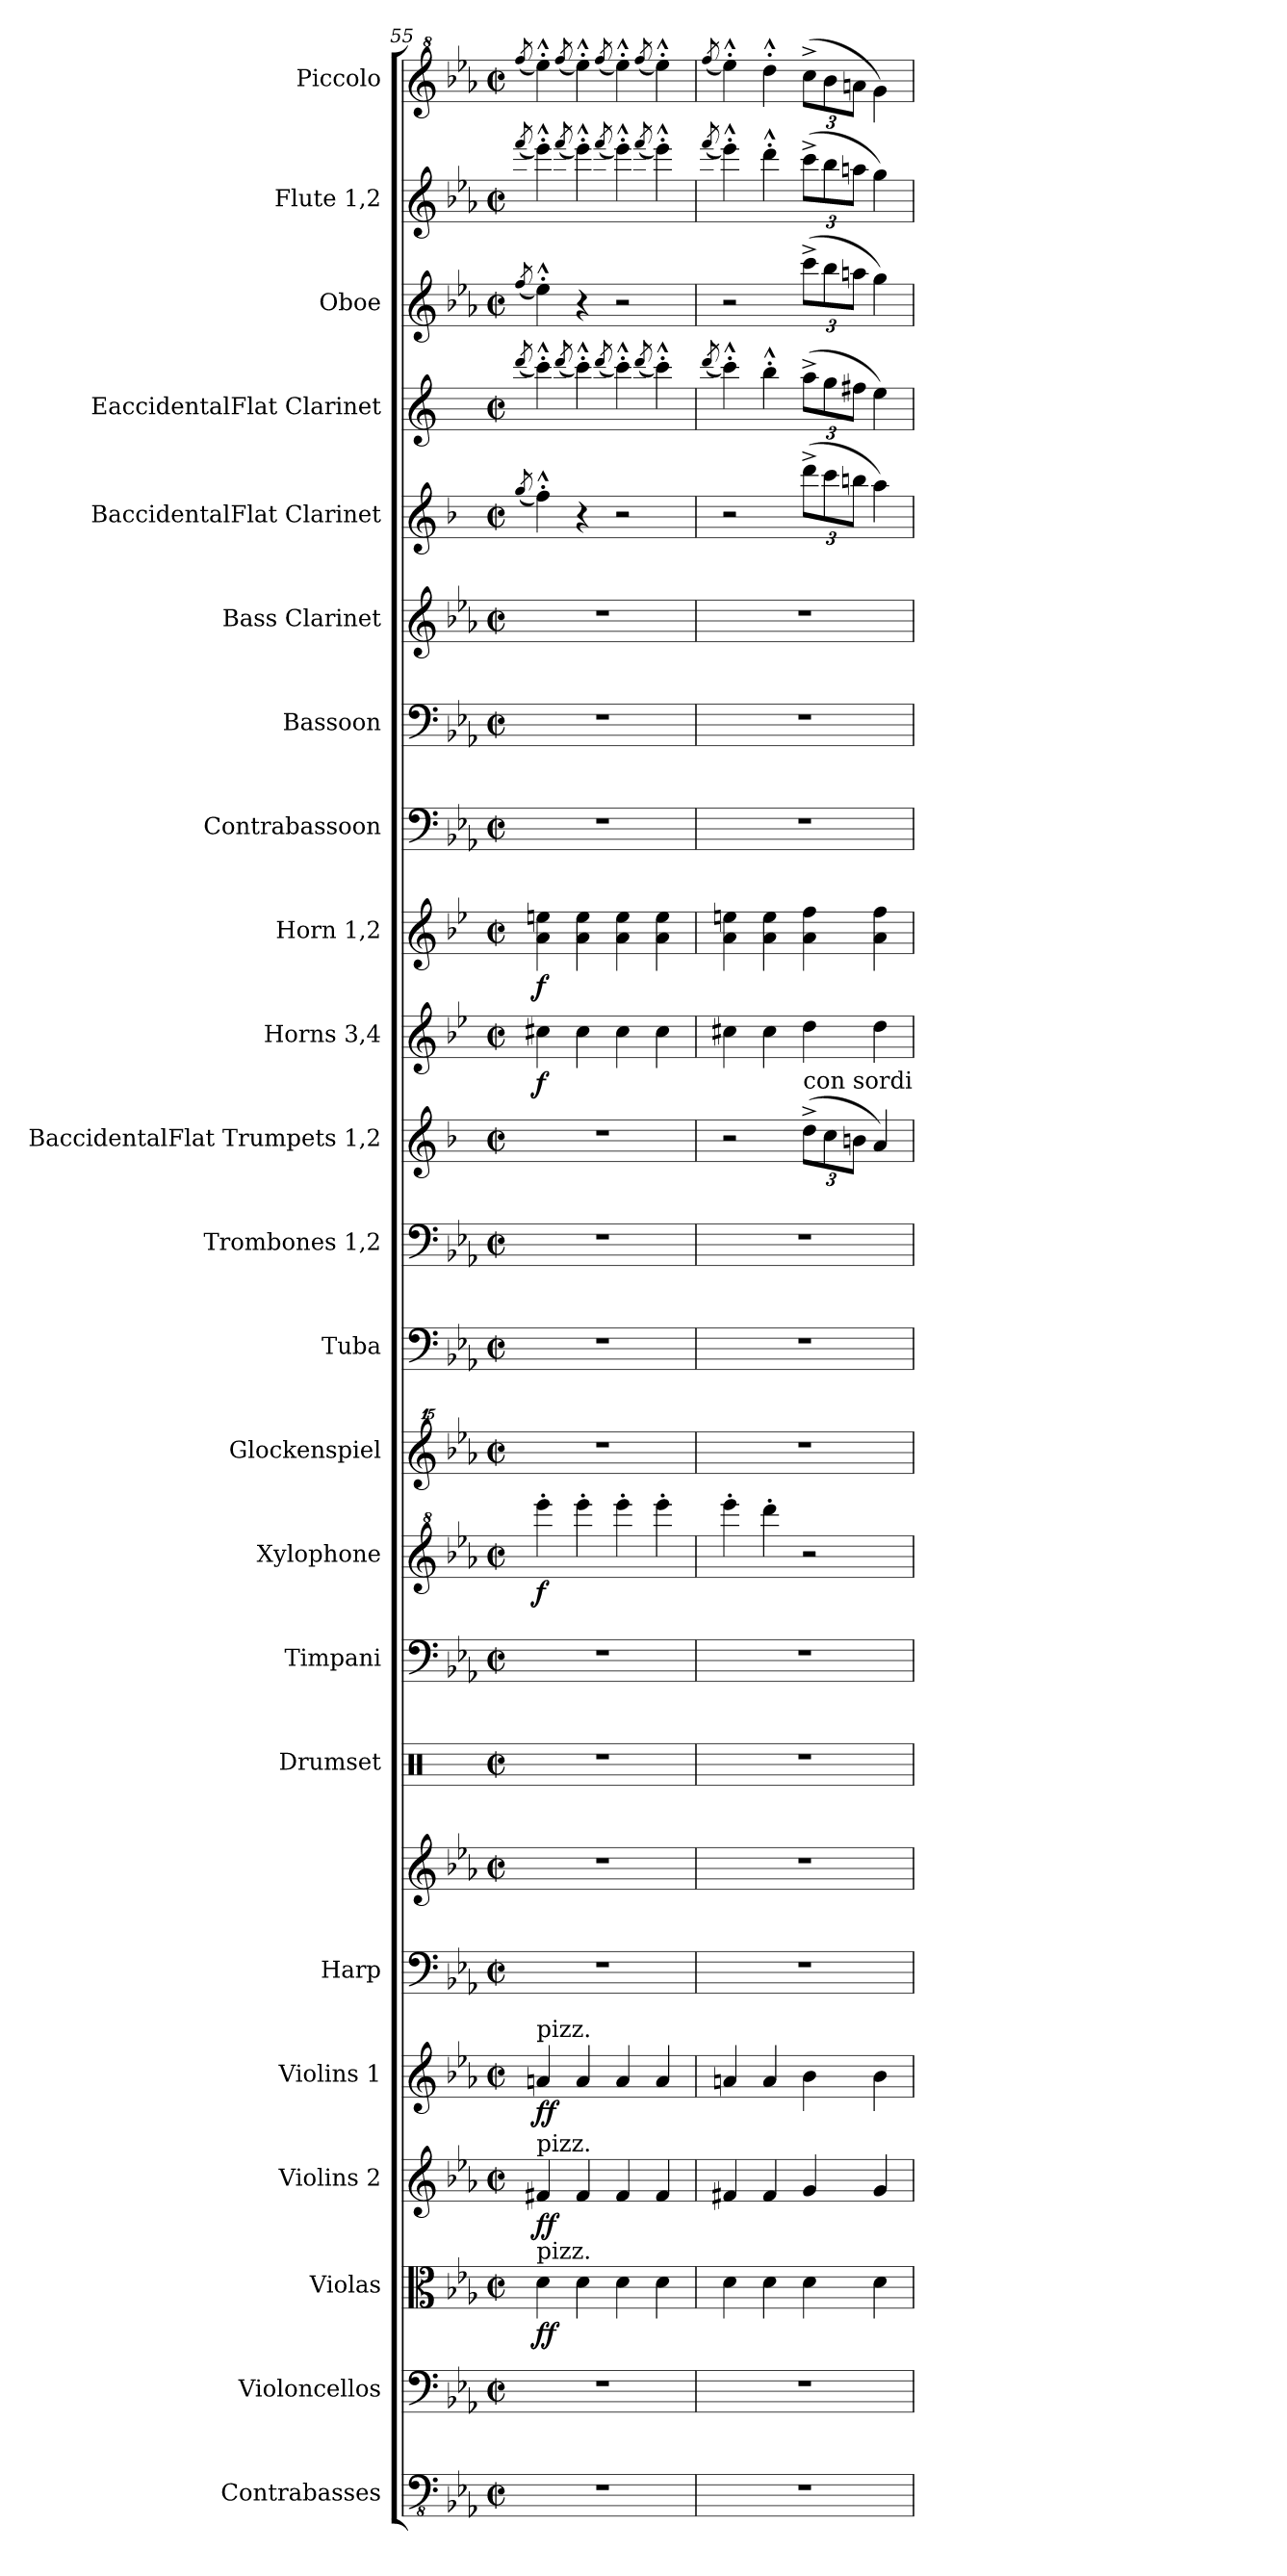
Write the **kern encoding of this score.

**kern	**kern	**kern	**dynam	**kern	**dynam	**kern	**dynam	**kern	**kern	**kern	**kern	**kern	**dynam	**kern	**kern	**kern	**kern	**kern	**dynam	**kern	**dynam	**kern	**kern	**kern	**kern	**kern	**kern	**kern	**kern
*part23	*part22	*part21	*part21	*part20	*part20	*part19	*part19	*part18	*part18	*part17	*part16	*part15	*part15	*part14	*part13	*part12	*part11	*part10	*part10	*part9	*part9	*part8	*part7	*part6	*part5	*part4	*part3	*part2	*part1
*staff24	*staff23	*staff22	*staff22	*staff21	*staff21	*staff20	*staff20	*staff19	*staff18	*staff17	*staff16	*staff15	*staff15	*staff14	*staff13	*staff12	*staff11	*staff10	*staff10	*staff9	*staff9	*staff8	*staff7	*staff6	*staff5	*staff4	*staff3	*staff2	*staff1
*I"Contrabasses	*I"Violoncellos	*I"Violas	*	*I"Violins 2	*	*I"Violins 1	*	*I"Harp	*	*I"Drumset	*I"Timpani	*I"Xylophone	*	*I"Glockenspiel	*I"Tuba	*I"Trombones 1,2	*I"BaccidentalFlat Trumpets 1,2	*I"Horns 3,4	*	*I"Horn 1,2	*	*I"Contrabassoon	*I"Bassoon	*I"Bass Clarinet	*I"BaccidentalFlat Clarinet	*I"EaccidentalFlat Clarinet	*I"Oboe	*I"Flute 1,2	*I"Piccolo
*I'Cbs.	*I'Vlcs.	*I'Vlas.	*	*I'Vlns. 2	*	*I'Vlns. 1	*	*I'Hrp.	*	*I'Drs.	*I'Timp.	*I'Xyl.	*	*I'Glk.	*I'Tu.	*I'Trbs. 1,2	*I'BaccidentalFlat Tpts. 1,2	*I'Hns. 3,4	*	*	*	*I'Cbsn.	*I'Bsn.	*I'B. Cl.	*I'BaccidentalFlat Cl.	*I'EaccidentalFlat Cl.	*I'Ob.	*I'Fl. 1, 2	*I'Picc.
*clefFv4	*clefF4	*clefC3	*	*clefG2	*	*clefG2	*	*clefF4	*clefG2	*clefX	*clefF4	*clefG^2	*	*clefG^^2	*clefF4	*clefF4	*clefG2	*clefG2	*	*clefG2	*	*clefF4	*clefF4	*clefG2	*clefG2	*clefG2	*clefG2	*clefG2	*clefG^2
*	*	*	*	*	*	*	*	*	*	*	*	*	*	*	*	*	*ITrd1c2	*ITrd4c7	*	*ITrd4c7	*	*ITrd7c12	*	*ITrd8c14	*ITrd1c2	*ITrd-2c-3	*	*	*ITrd-7c-12
*k[b-e-a-]	*k[b-e-a-]	*k[b-e-a-]	*	*k[b-e-a-]	*	*k[b-e-a-]	*	*k[b-e-a-]	*k[b-e-a-]	*k[]	*k[b-e-a-]	*k[b-e-a-]	*	*k[b-e-a-]	*k[b-e-a-]	*k[b-e-a-]	*k[b-e-a-]	*k[b-e-a-]	*	*k[b-e-a-]	*	*k[b-e-a-]	*k[b-e-a-]	*k[b-e-a-]	*k[b-e-a-]	*k[b-e-a-]	*k[b-e-a-]	*k[b-e-a-]	*k[b-e-a-]
*M4/4	*M4/4	*M4/4	*	*M4/4	*	*M4/4	*	*M4/4	*M4/4	*M4/4	*M4/4	*M4/4	*	*M4/4	*M4/4	*M4/4	*M4/4	*M4/4	*	*M4/4	*	*M4/4	*M4/4	*M4/4	*M4/4	*M4/4	*M4/4	*M4/4	*M4/4
*met(c|)	*met(c|)	*met(c|)	*	*met(c|)	*	*met(c|)	*	*met(c|)	*met(c|)	*met(c|)	*met(c|)	*met(c|)	*	*met(c|)	*met(c|)	*met(c|)	*met(c|)	*met(c|)	*	*met(c|)	*	*met(c|)	*met(c|)	*met(c|)	*met(c|)	*met(c|)	*met(c|)	*met(c|)	*met(c|)
=55	=55	=55	=55	=55	=55	=55	=55	=55	=55	=55	=55	=55	=55	=55	=55	=55	=55	=55	=55	=55	=55	=55	=55	=55	=55	=55	=55	=55	=55
.	.	.	.	.	.	.	.	.	.	.	.	.	.	.	.	.	.	.	.	.	.	.	.	.	(8qff/	(8qfff/	(8qff/	(8qfff/	(8qffff/
!	!	!	!	!	!	!LO:TX:a:t=pizz.	!	!	!	!	!	!	!	!	!	!	!	!	!	!	!	!	!	!	!	!	!	!	!
!	!	!	!	!LO:TX:a:t=pizz.	!	!	!	!	!	!	!	!	!	!	!	!	!	!	!	!	!	!	!	!	!	!	!	!	!
!	!	!LO:TX:a:t=pizz.	!	!	!	!	!	!	!	!	!	!	!	!	!	!	!	!	!	!	!	!	!	!	!	!	!	!	!
!	!	!	!LO:DY:b	!	!LO:DY:b	!	!LO:DY:b	!	!	!	!	!	!LO:DY:b	!	!	!	!	!	!LO:DY:b	!	!LO:DY:b	!	!	!	!	!	!	!	!
1r	1r	4d\	ff	4f#X/	ff	4an/	ff	1r	1r	1r	1r	4eeee-'\	f	1r	1r	1r	1r	4f#X\	f	4d\ 4an\	f	1r	1r	1r	4ee-'^^\)	4eee-'^^\)	4ee-'^^\)	4eee-'^^\)	4eeee-'^^\)
.	.	.	.	.	.	.	.	.	.	.	.	.	.	.	.	.	.	.	.	.	.	.	.	.	.	(8qfff/	.	(8qfff/	(8qffff/
.	.	4d\	.	4f#/	.	4a/	.	.	.	.	.	4eeee-'\	.	.	.	.	.	4f#\	.	4d\ 4a\	.	.	.	.	4r	4eee-'^^\)	4r	4eee-'^^\)	4eeee-'^^\)
.	.	.	.	.	.	.	.	.	.	.	.	.	.	.	.	.	.	.	.	.	.	.	.	.	.	(8qfff/	.	(8qfff/	(8qffff/
.	.	4d\	.	4f#/	.	4a/	.	.	.	.	.	4eeee-'\	.	.	.	.	.	4f#\	.	4d\ 4a\	.	.	.	.	2r	4eee-'^^\)	2r	4eee-'^^\)	4eeee-'^^\)
.	.	.	.	.	.	.	.	.	.	.	.	.	.	.	.	.	.	.	.	.	.	.	.	.	.	(8qfff/	.	(8qfff/	(8qffff/
.	.	4d\	.	4f#/	.	4a/	.	.	.	.	.	4eeee-'\	.	.	.	.	.	4f#\	.	4d\ 4a\	.	.	.	.	.	4eee-'^^\)	.	4eee-'^^\)	4eeee-'^^\)
!!LO:PB:g=z
=56	=56	=56	=56	=56	=56	=56	=56	=56	=56	=56	=56	=56	=56	=56	=56	=56	=56	=56	=56	=56	=56	=56	=56	=56	=56	=56	=56	=56	=56
.	.	.	.	.	.	.	.	.	.	.	.	.	.	.	.	.	.	.	.	.	.	.	.	.	.	(8qfff/	.	(8qfff/	(8qffff/
1r	1r	4d\	.	4f#X/	.	4an/	.	1r	1r	1r	1r	4eeee-'\	.	1r	1r	1r	2r	4f#X\	.	4d\ 4an\	.	1r	1r	1r	2r	4eee-'^^\)	2r	4eee-'^^\)	4eeee-'^^\)
.	.	4d\	.	4f#/	.	4a/	.	.	.	.	.	4dddd'\	.	.	.	.	.	4f#\	.	4d\ 4a\	.	.	.	.	.	4ddd'^^\	.	4ddd'^^\	4dddd'^^\
*	*	*	*	*	*	*	*	*	*	*	*	*	*	*	*	*	*Xbrackettup	*	*	*	*	*	*	*	*Xbrackettup	*Xbrackettup	*Xbrackettup	*Xbrackettup	*Xbrackettup
!	!	!	!	!	!	!	!	!	!	!	!	!	!	!	!	!	!LO:TX:a:t=con sordi	!	!	!	!	!	!	!	!	!	!	!	!
.	.	4d\	.	4g/	.	4b-\	.	.	.	.	.	2r	.	.	.	.	(12cc^\L	4g\	.	4d\ 4b-\	.	.	.	.	(12ccc^\L	(12ccc^\L	(12ccc^\L	(12ccc^\L	(12cccc^\L
.	.	.	.	.	.	.	.	.	.	.	.	.	.	.	.	.	12b-\	.	.	.	.	.	.	.	12bb-\	12bb-\	12bb-\	12bb-\	12bbb-\
.	.	.	.	.	.	.	.	.	.	.	.	.	.	.	.	.	12an\J	.	.	.	.	.	.	.	12aan\J	12aan\J	12aan\J	12aan\J	12aaan\J
.	.	4d\	.	4g/	.	4b-\	.	.	.	.	.	.	.	.	.	.	4g/)	4g\	.	4d\ 4b-\	.	.	.	.	4gg\)	4gg\)	4gg\)	4gg\)	4ggg\)
=	=	=	=	=	=	=	=	=	=	=	=	=	=	=	=	=	=	=	=	=	=	=	=	=	=	=	=	=	=
*-	*-	*-	*-	*-	*-	*-	*-	*-	*-	*-	*-	*-	*-	*-	*-	*-	*-	*-	*-	*-	*-	*-	*-	*-	*-	*-	*-	*-	*-
